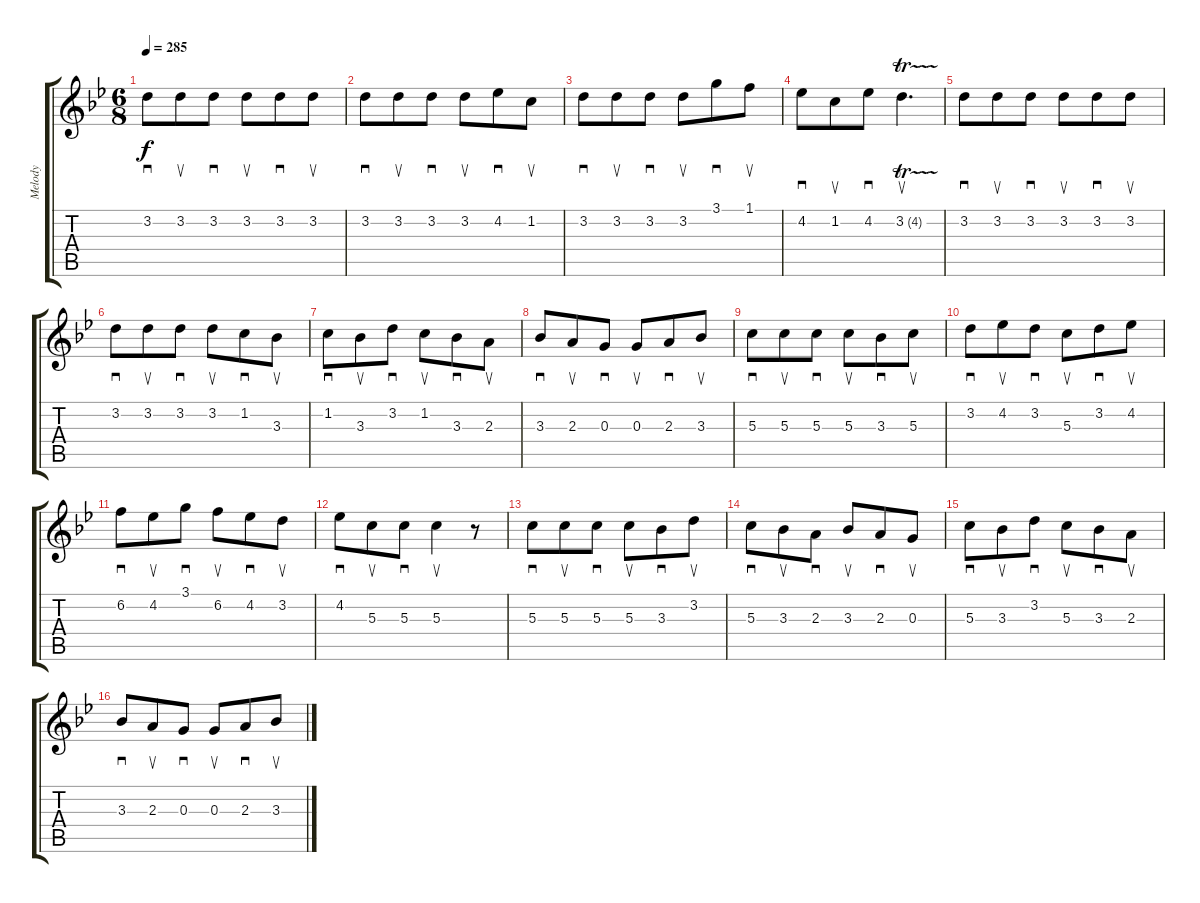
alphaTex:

\track ("Melody" "Melody") {instrument acousticguitarsteel}
\staff {score tabs}
\tuning (E4 B3 G3 D3 A2 E2) {hide}
\ts (6 8)
\tempo 285
\clef g2
\ks gminor
3.2.8{sd dy f} 3.2.8{su} 3.2.8{sd} 3.2.8{su} 3.2.8{sd} 3.2.8{su} |
3.2.8{sd} 3.2.8{su} 3.2.8{sd} 3.2.8{su} 4.2.8{sd} 1.2.8{su} |
3.2.8{sd} 3.2.8{su} 3.2.8{sd} 3.2.8{su} 3.1.8{sd} 1.1.8{su} |
4.2.8{sd} 1.2.8{su} 4.2.8{sd} 3.2{tr (4 16)}.4{d su} |
3.2.8{sd} 3.2.8{su} 3.2.8{sd} 3.2.8{su} 3.2.8{sd} 3.2.8{su} |
3.2.8{sd} 3.2.8{su} 3.2.8{sd} 3.2.8{su} 1.2.8{sd} 3.3.8{su} |
1.2.8{sd} 3.3.8{su} 3.2.8{sd} 1.2.8{su} 3.3.8{sd} 2.3.8{su} |
3.3.8{sd} 2.3.8{su} 0.3.8{sd} 0.3.8{su} 2.3.8{sd} 3.3.8{su} |
5.3.8{sd} 5.3.8{su} 5.3.8{sd} 5.3.8{su} 3.3.8{sd} 5.3.8{su} |
3.2.8{sd} 4.2.8{su} 3.2.8{sd} 5.3.8{su} 3.2.8{sd} 4.2.8{su} |
6.2.8{sd} 4.2.8{su} 3.1.8{sd} 6.2.8{su} 4.2.8{sd} 3.2.8{su} |
4.2.8{sd} 5.3.8{su} 5.3.8{sd} 5.3.4{su} r.8 |
5.3.8{sd} 5.3.8{su} 5.3.8{sd} 5.3.8{su} 3.3.8{sd} 3.2.8{su} |
5.3.8{sd} 3.3.8{su} 2.3.8{sd} 3.3.8{su} 2.3.8{sd} 0.3.8{su} |
5.3.8{sd} 3.3.8{su} 3.2.8{sd} 5.3.8{su} 3.3.8{sd} 2.3.8{su} |
3.3.8{sd} 2.3.8{su} 0.3.8{sd} 0.3.8{su} 2.3.8{sd} 3.3.8{su}
